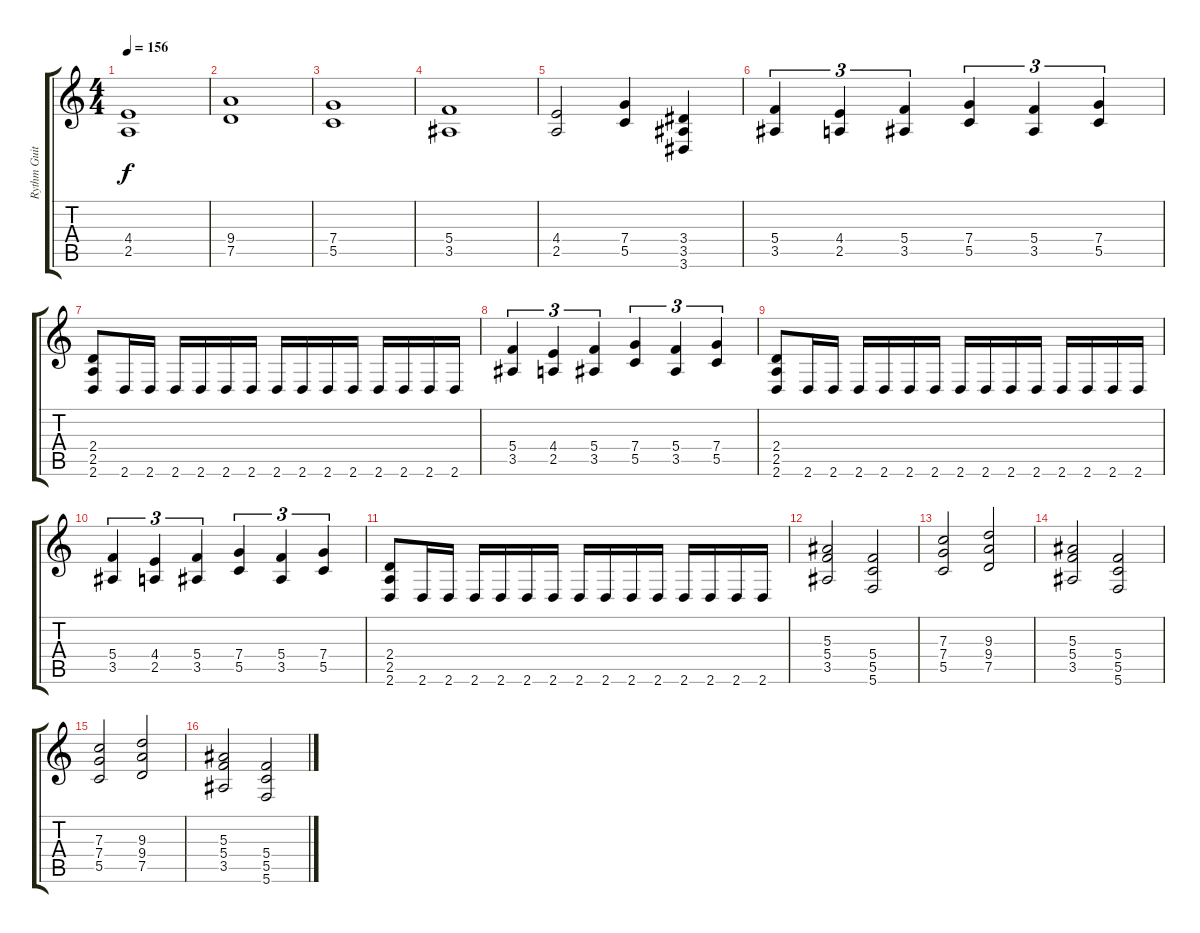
\track ("Rythm Guitar" "Rythm Guit") {instrument distortionguitar}
\staff {score tabs}
\tuning (D4 A3 F3 C3 G2 C2) {hide}
\ts (4 4)
\tempo 156
\clef g2
\ks c
(4.4 2.5).1{dy f} |
(9.4 7.5).1 |
(7.4 5.5).1 |
(5.4 3.5).1 |
(4.4 2.5).2 (7.4 5.5).4 (3.4 3.5 3.6).4 |
(5.4 3.5).4{tu (3 2)} (4.4 2.5).4{tu (3 2)} (5.4 3.5).4{tu (3 2)} (7.4 5.5).4{tu (3 2)} (5.4 3.5).4{tu (3 2)} (7.4 5.5).4{tu (3 2)} |
(2.4 2.5 2.6).8 2.6.16 2.6.16 2.6.16 2.6.16 2.6.16 2.6.16 2.6.16 2.6.16 2.6.16 2.6.16 2.6.16 2.6.16 2.6.16 2.6.16 |
(5.4 3.5).4{tu (3 2)} (4.4 2.5).4{tu (3 2)} (5.4 3.5).4{tu (3 2)} (7.4 5.5).4{tu (3 2)} (5.4 3.5).4{tu (3 2)} (7.4 5.5).4{tu (3 2)} |
(2.4 2.5 2.6).8 2.6.16 2.6.16 2.6.16 2.6.16 2.6.16 2.6.16 2.6.16 2.6.16 2.6.16 2.6.16 2.6.16 2.6.16 2.6.16 2.6.16 |
(5.4 3.5).4{tu (3 2)} (4.4 2.5).4{tu (3 2)} (5.4 3.5).4{tu (3 2)} (7.4 5.5).4{tu (3 2)} (5.4 3.5).4{tu (3 2)} (7.4 5.5).4{tu (3 2)} |
(2.4 2.5 2.6).8 2.6.16 2.6.16 2.6.16 2.6.16 2.6.16 2.6.16 2.6.16 2.6.16 2.6.16 2.6.16 2.6.16 2.6.16 2.6.16 2.6.16 |
(5.3 5.4 3.5).2 (5.4 5.5 5.6).2 |
(7.3 7.4 5.5).2 (9.3 9.4 7.5).2 |
(5.3 5.4 3.5).2 (5.4 5.5 5.6).2 |
(7.3 7.4 5.5).2 (9.3 9.4 7.5).2 |
(5.3 5.4 3.5).2 (5.4 5.5 5.6).2
